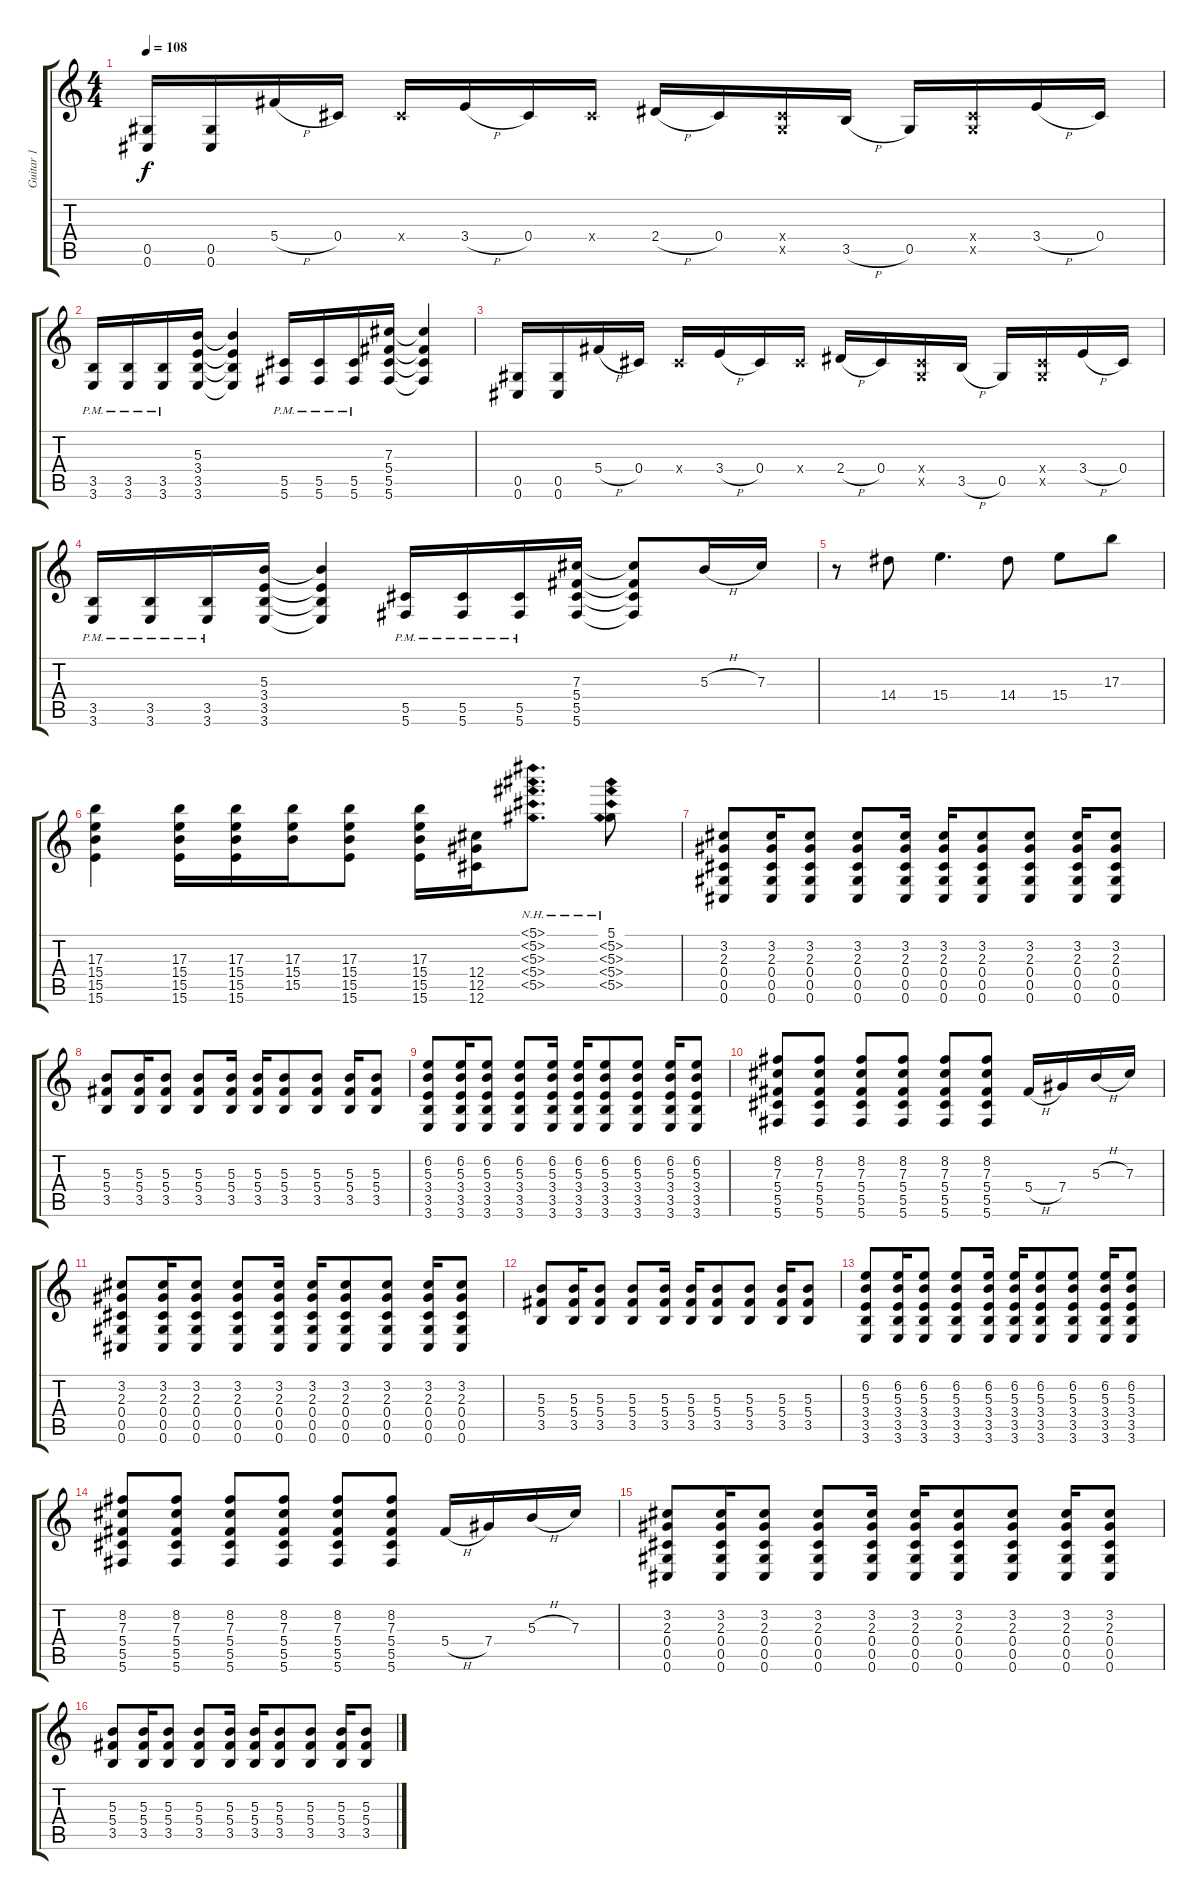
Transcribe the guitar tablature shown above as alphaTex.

\track ("Guitar 1" "Guitar 1") {solo instrument distortionguitar}
\staff {score tabs}
\tuning (Eb4 Bb3 Gb3 Db3 Ab2 Db2) {hide}
\ts (4 4)
\tempo 108
\clef g2
\ks c
(0.5 0.6).16{dy f instrument distortionguitar} (0.5 0.6).16 5.4{h}.16 0.4.16 0.4{x}.16 3.4{h}.16 0.4.16 0.4{x}.16 2.4{h}.16 0.4.16 (0.4{x} 0.5{x}).16 3.5{h}.16 0.5.16 (0.4{x} 0.5{x}).16 3.4{h}.16 0.4.16 |
(3.5{pm} 3.6{pm}).16 (3.5{pm} 3.6{pm}).16 (3.5{pm} 3.6{pm}).16 (5.3 3.4 3.5 3.6).16 (5.3{t} 3.4{t} 3.5{t} 3.6{t}).4 (5.5 5.6{pm}).16 (5.5{pm} 5.6{pm}).16 (5.5{pm} 5.6{pm}).16 (7.3 5.4 5.5 5.6).16 (7.3{t} 5.4{t} 5.5{t} 5.6{t}).4 |
(0.5 0.6).16{instrument distortionguitar} (0.5 0.6).16 5.4{h}.16 0.4.16 0.4{x}.16 3.4{h}.16 0.4.16 0.4{x}.16 2.4{h}.16 0.4.16 (0.4{x} 0.5{x}).16 3.5{h}.16 0.5.16 (0.4{x} 0.5{x}).16 3.4{h}.16 0.4.16 |
(3.5{pm} 3.6{pm}).16 (3.5{pm} 3.6{pm}).16 (3.5{pm} 3.6{pm}).16 (5.3 3.4 3.5 3.6).16 (5.3{t} 3.4{t} 3.5{t} 3.6{t}).4 (5.5 5.6{pm}).16 (5.5{pm} 5.6{pm}).16 (5.5{pm} 5.6{pm}).16 (7.3 5.4 5.5 5.6).16 (7.3{t} 5.4{t} 5.5{t} 5.6{t}).8 5.3{h}.16 7.3.16 |
r.8{volume 7 instrument electricguitarjazz} 14.4.8 15.4.4{d} 14.4.8 15.4.8 17.3.8 |
(17.3 15.4 15.5 15.6).4 (17.3 15.4 15.5 15.6).16 (17.3 15.4 15.5 15.6).16 (17.3 15.4 15.5).16 (17.3 15.4 15.5 15.6).8 (17.3 15.4 15.5 15.6).16 (12.4 12.5 12.6).16 (5.1{nh} 5.2{nh} 5.3{nh} 5.4{nh} 5.5{nh}).8{d instrument distortionguitar} (5.1 5.2{nh} 5.3{nh} 5.4{nh} 5.5{nh}).8 |
(3.2 2.3 0.4 0.5 0.6).8 (3.2 2.3 0.4 0.5 0.6).16 (3.2 2.3 0.4 0.5 0.6).8 (3.2 2.3 0.4 0.5 0.6).8 (3.2 2.3 0.4 0.5 0.6).16 (3.2 2.3 0.4 0.5 0.6).16 (3.2 2.3 0.4 0.5 0.6).8 (3.2 2.3 0.4 0.5 0.6).8 (3.2 2.3 0.4 0.5 0.6).16 (3.2 2.3 0.4 0.5 0.6).8 |
(5.3 5.4 3.5).8 (5.3 5.4 3.5).16 (5.3 5.4 3.5).8 (5.3 5.4 3.5).8 (5.3 5.4 3.5).16 (5.3 5.4 3.5).16 (5.3 5.4 3.5).8 (5.3 5.4 3.5).8 (5.3 5.4 3.5).16 (5.3 5.4 3.5).8 |
(6.2 5.3 3.4 3.5 3.6).8 (6.2 5.3 3.4 3.5 3.6).16 (6.2 5.3 3.4 3.5 3.6).8 (6.2 5.3 3.4 3.5 3.6).8 (6.2 5.3 3.4 3.5 3.6).16 (6.2 5.3 3.4 3.5 3.6).16 (6.2 5.3 3.4 3.5 3.6).8 (6.2 5.3 3.4 3.5 3.6).8 (6.2 5.3 3.4 3.5 3.6).16 (6.2 5.3 3.4 3.5 3.6).8 |
(8.2 7.3 5.4 5.5 5.6).8 (8.2 7.3 5.4 5.5 5.6).8 (8.2 7.3 5.4 5.5 5.6).8 (8.2 7.3 5.4 5.5 5.6).8 (8.2 7.3 5.4 5.5 5.6).8 (8.2 7.3 5.4 5.5 5.6).8 5.4{h}.16 7.4.16 5.3{h}.16 7.3.16 |
(3.2 2.3 0.4 0.5 0.6).8 (3.2 2.3 0.4 0.5 0.6).16 (3.2 2.3 0.4 0.5 0.6).8 (3.2 2.3 0.4 0.5 0.6).8 (3.2 2.3 0.4 0.5 0.6).16 (3.2 2.3 0.4 0.5 0.6).16 (3.2 2.3 0.4 0.5 0.6).8 (3.2 2.3 0.4 0.5 0.6).8 (3.2 2.3 0.4 0.5 0.6).16 (3.2 2.3 0.4 0.5 0.6).8 |
(5.3 5.4 3.5).8 (5.3 5.4 3.5).16 (5.3 5.4 3.5).8 (5.3 5.4 3.5).8 (5.3 5.4 3.5).16 (5.3 5.4 3.5).16 (5.3 5.4 3.5).8 (5.3 5.4 3.5).8 (5.3 5.4 3.5).16 (5.3 5.4 3.5).8 |
(6.2 5.3 3.4 3.5 3.6).8 (6.2 5.3 3.4 3.5 3.6).16 (6.2 5.3 3.4 3.5 3.6).8 (6.2 5.3 3.4 3.5 3.6).8 (6.2 5.3 3.4 3.5 3.6).16 (6.2 5.3 3.4 3.5 3.6).16 (6.2 5.3 3.4 3.5 3.6).8 (6.2 5.3 3.4 3.5 3.6).8 (6.2 5.3 3.4 3.5 3.6).16 (6.2 5.3 3.4 3.5 3.6).8 |
(8.2 7.3 5.4 5.5 5.6).8 (8.2 7.3 5.4 5.5 5.6).8 (8.2 7.3 5.4 5.5 5.6).8 (8.2 7.3 5.4 5.5 5.6).8 (8.2 7.3 5.4 5.5 5.6).8 (8.2 7.3 5.4 5.5 5.6).8 5.4{h}.16 7.4.16 5.3{h}.16 7.3.16 |
(3.2 2.3 0.4 0.5 0.6).8 (3.2 2.3 0.4 0.5 0.6).16 (3.2 2.3 0.4 0.5 0.6).8 (3.2 2.3 0.4 0.5 0.6).8 (3.2 2.3 0.4 0.5 0.6).16 (3.2 2.3 0.4 0.5 0.6).16 (3.2 2.3 0.4 0.5 0.6).8 (3.2 2.3 0.4 0.5 0.6).8 (3.2 2.3 0.4 0.5 0.6).16 (3.2 2.3 0.4 0.5 0.6).8 |
(5.3 5.4 3.5).8 (5.3 5.4 3.5).16 (5.3 5.4 3.5).8 (5.3 5.4 3.5).8 (5.3 5.4 3.5).16 (5.3 5.4 3.5).16 (5.3 5.4 3.5).8 (5.3 5.4 3.5).8 (5.3 5.4 3.5).16 (5.3 5.4 3.5).8
